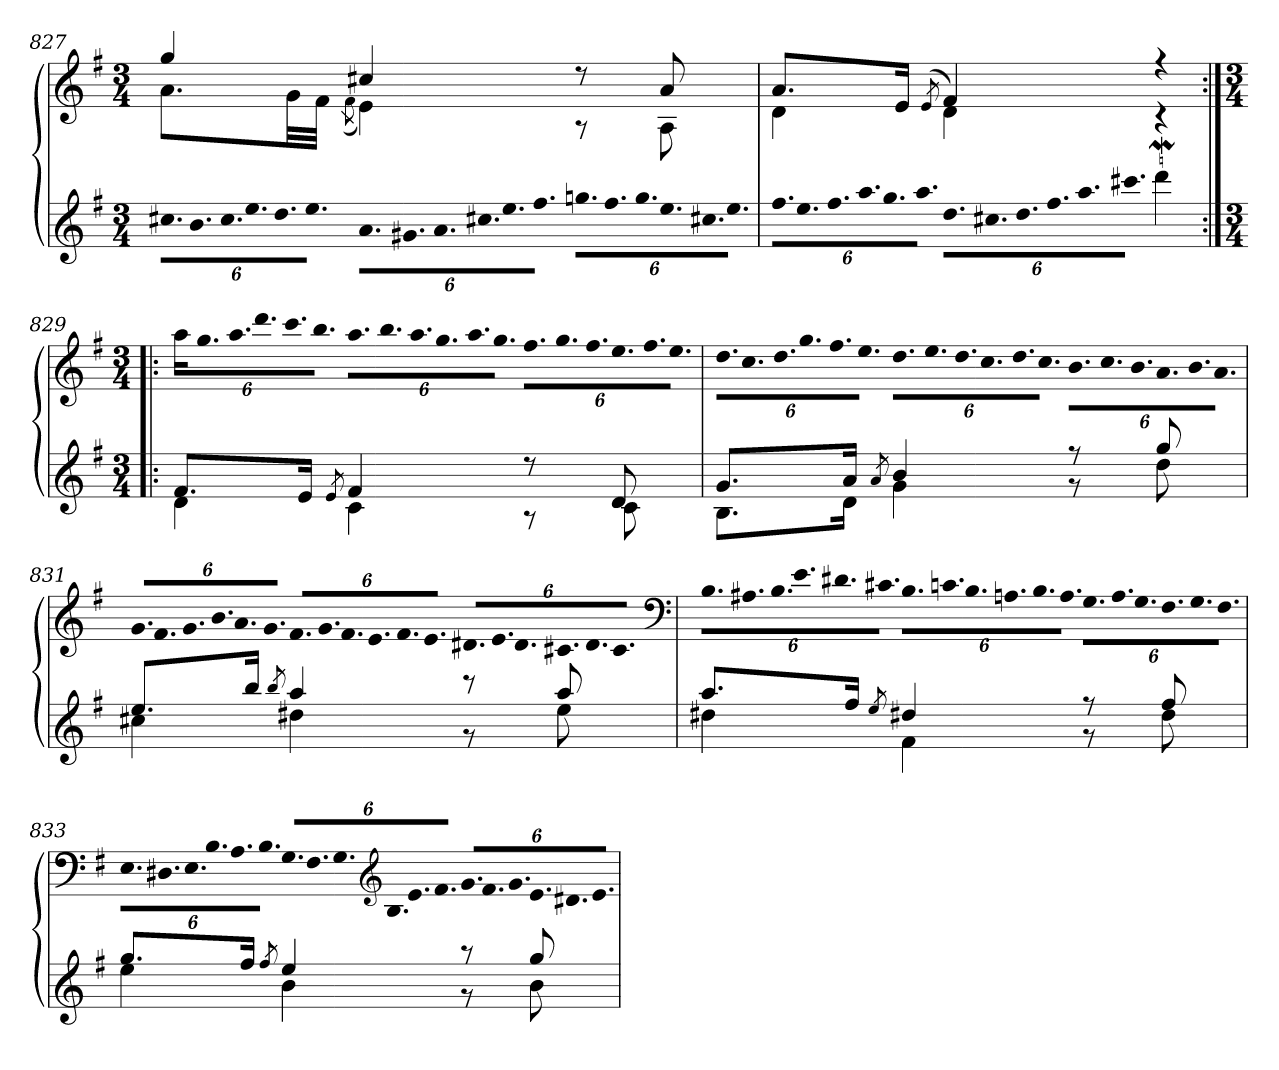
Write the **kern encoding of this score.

**kern	**kern
*part1	*part1
*staff2	*staff1
*clefG2	*clefG2
*k[f#]	*k[f#]
*G:	*G:
*M3/4	*M3/4
=827	=827
!LO:N:vis=32.	!
*	*^
24cc#X\LL	4gg/	8.a\L
!LO:N:vis=32.	!	!
24b\	.	.
!LO:N:vis=32.	!	!
24cc#\	.	.
!LO:N:vis=32.	!	!
24ee\	.	.
!LO:N:vis=32.	!	!
24dd\	.	.
.	.	32g\LL
!LO:N:vis=32.	!	!
24ee\JJ	.	.
.	.	32f#\JJJ
.	.	(8qf#\
!LO:N:vis=32.	!	!
24a\LL	4cc#X/	4e\)
!LO:N:vis=32.	!	!
24g#X\	.	.
!LO:N:vis=32.	!	!
24a\	.	.
!LO:N:vis=32.	!	!
24cc#X\	.	.
!LO:N:vis=32.	!	!
24ee\	.	.
!LO:N:vis=32.	!	!
24ff#\JJ	.	.
!LO:N:vis=32.	!	!
24ggn\LL	8r	8r
!LO:N:vis=32.	!	!
24ff#\	.	.
!LO:N:vis=32.	!	!
24gg\	.	.
!LO:N:vis=32.	!	!
24ee\	8a/	8A\
!LO:N:vis=32.	!	!
24cc#X\	.	.
!LO:N:vis=32.	!	!
24ee\JJ	.	.
=828	=828	=828
!LO:N:vis=32.	!	!
24ff#\LL	8.a/L	4d\
!LO:N:vis=32.	!	!
24ee\	.	.
!LO:N:vis=32.	!	!
24ff#\	.	.
!LO:N:vis=32.	!	!
24aa\	.	.
!LO:N:vis=32.	!	!
24gg\	.	.
.	16e/Jk	.
!LO:N:vis=32.	!	!
24aa\JJ	.	.
.	(8qe/	.
!LO:N:vis=32.	!	!
24dd\LL	4f#/)	4d\
!LO:N:vis=32.	!	!
24cc#X\	.	.
!LO:N:vis=32.	!	!
24dd\	.	.
!LO:N:vis=32.	!	!
24ff#\	.	.
!LO:N:vis=32.	!	!
24aa\	.	.
!LO:N:vis=32.	!	!
24ccc#X\JJ	.	.
4dddW\	4r	4r
*	*v	*v
!!LO:PB:g=z
=829:|!|:	=829:|!|:
*M3/4	*M3/4
*^	*^
!	!	!LO:N:vis=32.	!
*	*	*v	*v
8.f#/L	4d\	24aa\LL
!	!	!LO:N:vis=32.
.	.	24gg\
!	!	!LO:N:vis=32.
.	.	24aa\
!	!	!LO:N:vis=32.
.	.	24ddd\
!	!	!LO:N:vis=32.
.	.	24ccc\
16e/Jk	.	.
!	!	!LO:N:vis=32.
.	.	24bb\JJ
8qe/	.	.
!	!	!LO:N:vis=32.
4f#/	4c\	24aa\LL
!	!	!LO:N:vis=32.
.	.	24bb\
!	!	!LO:N:vis=32.
.	.	24aa\
!	!	!LO:N:vis=32.
.	.	24gg\
!	!	!LO:N:vis=32.
.	.	24aa\
!	!	!LO:N:vis=32.
.	.	24gg\JJ
!	!	!LO:N:vis=32.
8r	8r	24ff#\LL
!	!	!LO:N:vis=32.
.	.	24gg\
!	!	!LO:N:vis=32.
.	.	24ff#\
!	!	!LO:N:vis=32.
8d/	8c\	24ee\
!	!	!LO:N:vis=32.
.	.	24ff#\
!	!	!LO:N:vis=32.
.	.	24ee\JJ
=830	=830	=830
!	!	!LO:N:vis=32.
8.g/L	8.B\L	24dd\LL
!	!	!LO:N:vis=32.
.	.	24cc\
!	!	!LO:N:vis=32.
.	.	24dd\
!	!	!LO:N:vis=32.
.	.	24gg\
!	!	!LO:N:vis=32.
.	.	24ff#\
16a/Jk	16d\Jk	.
!	!	!LO:N:vis=32.
.	.	24ee\JJ
8qa/	.	.
!	!	!LO:N:vis=32.
4b/	4g\	24dd\LL
!	!	!LO:N:vis=32.
.	.	24ee\
!	!	!LO:N:vis=32.
.	.	24dd\
!	!	!LO:N:vis=32.
.	.	24cc\
!	!	!LO:N:vis=32.
.	.	24dd\
!	!	!LO:N:vis=32.
.	.	24cc\JJ
!	!	!LO:N:vis=32.
8r	8r	24b\LL
!	!	!LO:N:vis=32.
.	.	24cc\
!	!	!LO:N:vis=32.
.	.	24b\
!	!	!LO:N:vis=32.
8gg/	8dd\	24a\
!	!	!LO:N:vis=32.
.	.	24b\
!	!	!LO:N:vis=32.
.	.	24a\JJ
=831	=831	=831
!	!	!LO:N:vis=32.
8.ee/L	4cc#X\	24g/LL
!	!	!LO:N:vis=32.
.	.	24f#/
!	!	!LO:N:vis=32.
.	.	24g/
!	!	!LO:N:vis=32.
.	.	24b/
!	!	!LO:N:vis=32.
.	.	24a/
16bb/Jk	.	.
!	!	!LO:N:vis=32.
.	.	24g/JJ
8qbb/	.	.
!	!	!LO:N:vis=32.
4aa/	4dd#X\	24f#/LL
!	!	!LO:N:vis=32.
.	.	24g/
!	!	!LO:N:vis=32.
.	.	24f#/
!	!	!LO:N:vis=32.
.	.	24e/
!	!	!LO:N:vis=32.
.	.	24f#/
!	!	!LO:N:vis=32.
.	.	24e/JJ
!	!	!LO:N:vis=32.
8r	8r	24d#X/LL
!	!	!LO:N:vis=32.
.	.	24e/
!	!	!LO:N:vis=32.
.	.	24d#/
!	!	!LO:N:vis=32.
8aa/	8ee\	24c#X/
!	!	!LO:N:vis=32.
.	.	24d#/
!	!	!LO:N:vis=32.
.	.	24c#/JJ
*	*	*clefF4
!!LO:LB:g=z
=832	=832	=832
!	!	!LO:N:vis=32.
8.aa/L	4dd#X\	24B\LL
!	!	!LO:N:vis=32.
.	.	24A#X\
!	!	!LO:N:vis=32.
.	.	24B\
!	!	!LO:N:vis=32.
.	.	24e\
!	!	!LO:N:vis=32.
.	.	24d#X\
16ff#/Jk	.	.
!	!	!LO:N:vis=32.
.	.	24c#X\JJ
8qee/	.	.
!	!	!LO:N:vis=32.
4dd#X/	4f#\	24B\LL
!	!	!LO:N:vis=32.
.	.	24cn\
!	!	!LO:N:vis=32.
.	.	24B\
!	!	!LO:N:vis=32.
.	.	24An\
!	!	!LO:N:vis=32.
.	.	24B\
!	!	!LO:N:vis=32.
.	.	24A\JJ
!	!	!LO:N:vis=32.
8r	8r	24G\LL
!	!	!LO:N:vis=32.
.	.	24A\
!	!	!LO:N:vis=32.
.	.	24G\
!	!	!LO:N:vis=32.
8ff#/	8dd#\	24F#\
!	!	!LO:N:vis=32.
.	.	24G\
!	!	!LO:N:vis=32.
.	.	24F#\JJ
=833	=833	=833
!	!	!LO:N:vis=32.
8.gg/L	4ee\	24E\LL
!	!	!LO:N:vis=32.
.	.	24D#X\
!	!	!LO:N:vis=32.
.	.	24E\
!	!	!LO:N:vis=32.
.	.	24B\
!	!	!LO:N:vis=32.
.	.	24A\
16ff#/Jk	.	.
!	!	!LO:N:vis=32.
.	.	24B\JJ
8qff#/	.	.
!	!	!LO:N:vis=32.
4ee/	4b\	24G/LL
!	!	!LO:N:vis=32.
.	.	24F#/
!	!	!LO:N:vis=32.
.	.	24G/
*	*	*clefG2
!	!	!LO:N:vis=32.
.	.	24B/
!	!	!LO:N:vis=32.
.	.	24e/
!	!	!LO:N:vis=32.
.	.	24f#/JJ
!	!	!LO:N:vis=32.
8r	8r	24g/LL
!	!	!LO:N:vis=32.
.	.	24f#/
!	!	!LO:N:vis=32.
.	.	24g/
!	!	!LO:N:vis=32.
8gg/	8b\	24e/
!	!	!LO:N:vis=32.
.	.	24d#X/
!	!	!LO:N:vis=32.
.	.	24e/JJ
*v	*v	*
=	=
*-	*-
